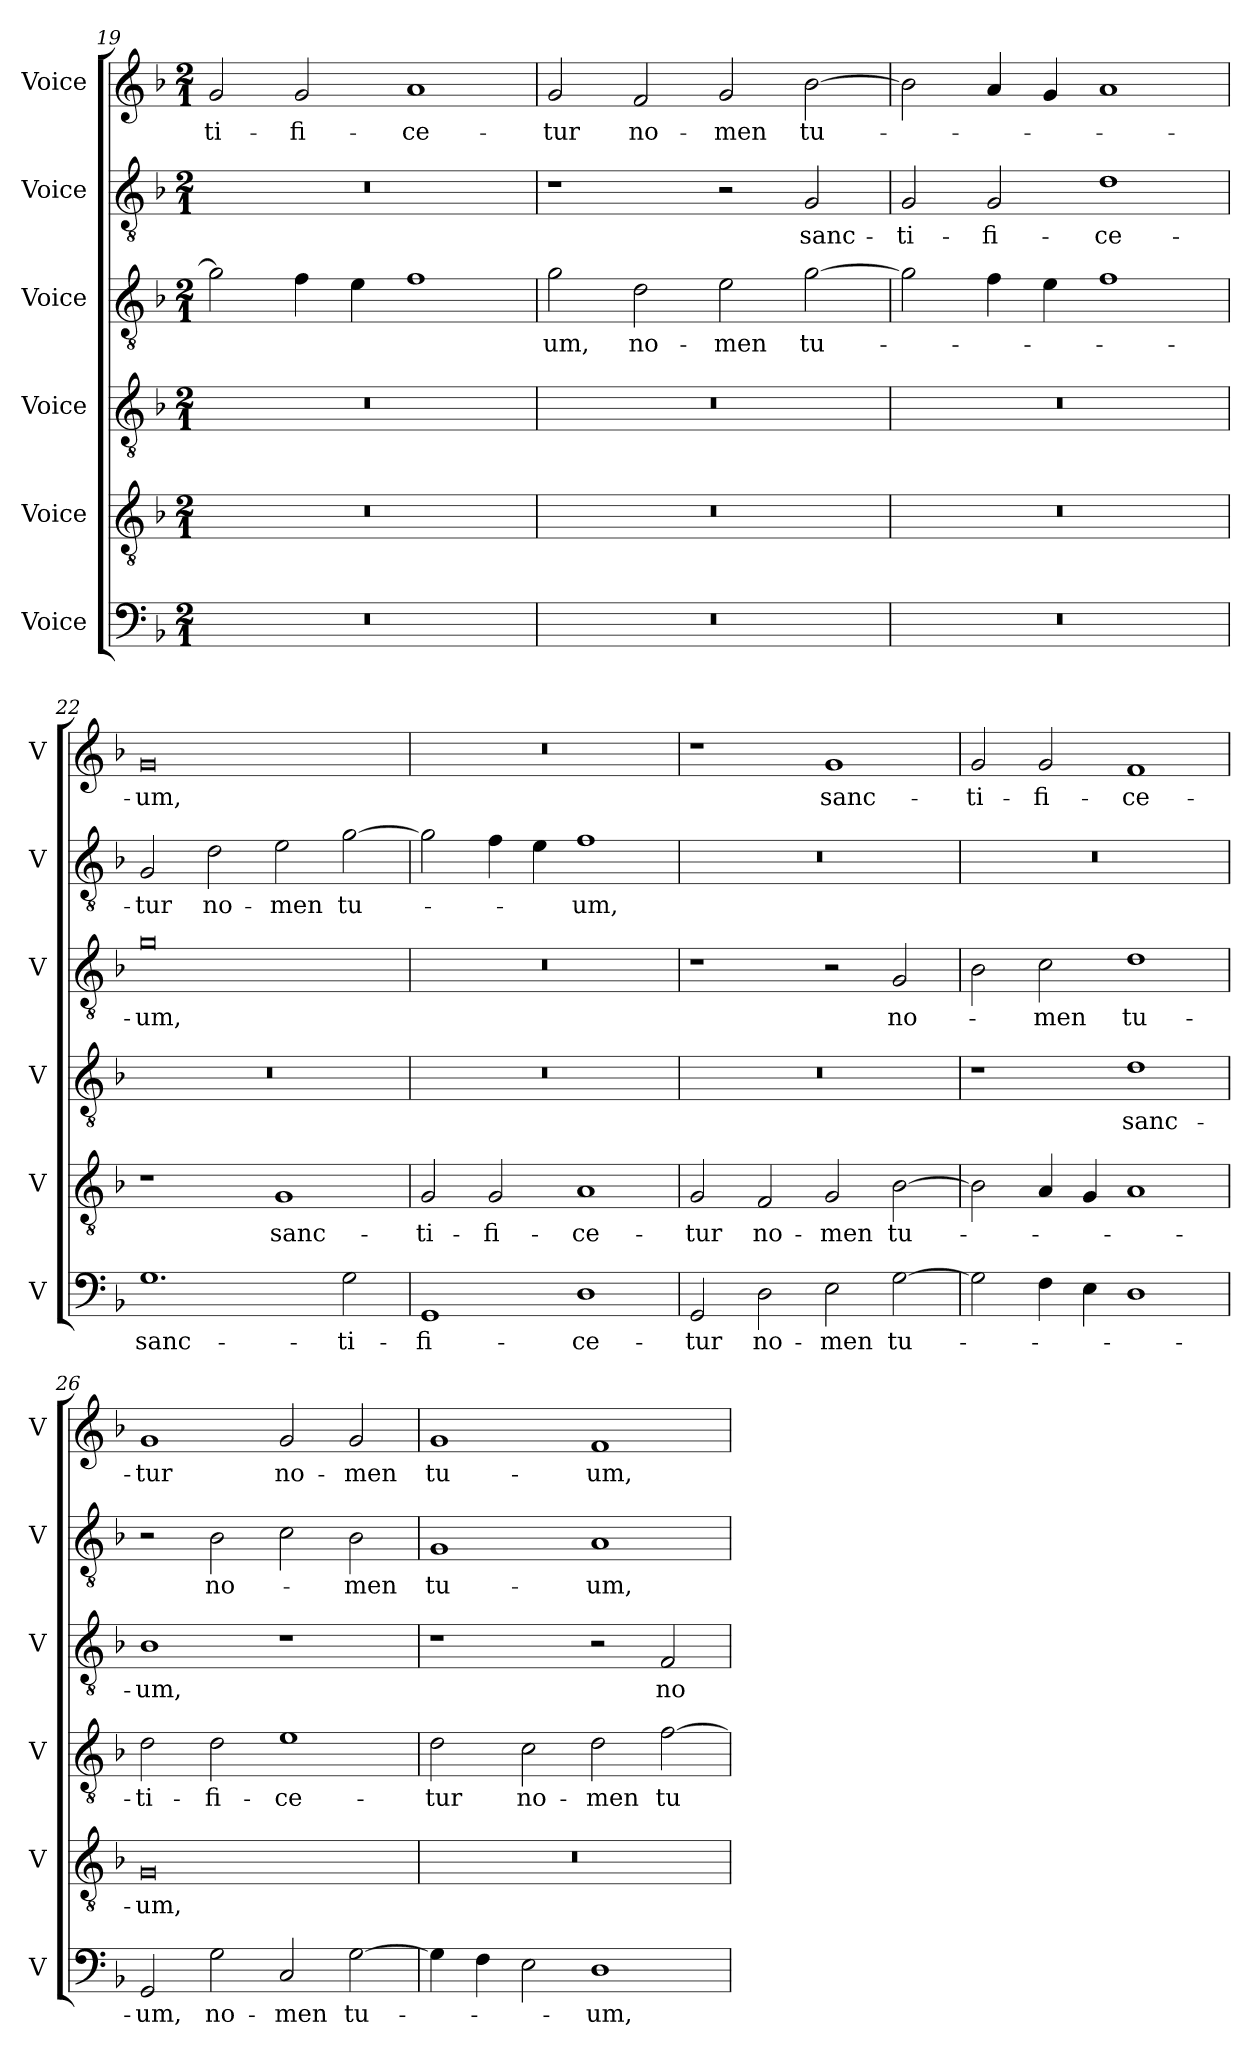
**kern	**text	**kern	**text	**kern	**text	**kern	**text	**kern	**text	**kern	**text
*part6	*part6	*part5	*part5	*part4	*part4	*part3	*part3	*part2	*part2	*part1	*part1
*staff6	*staff6	*staff5	*staff5	*staff4	*staff4	*staff3	*staff3	*staff2	*staff2	*staff1	*staff1
*I"Voice	*	*I"Voice	*	*I"Voice	*	*I"Voice	*	*I"Voice	*	*I"Voice	*
*I'V	*	*I'V	*	*I'V	*	*I'V	*	*I'V	*	*I'V	*
!!LO:PB:g=z
*clefF4	*	*clefGv2	*	*clefGv2	*	*clefGv2	*	*clefGv2	*	*clefG2	*
*k[b-]	*	*k[b-]	*	*k[b-]	*	*k[b-]	*	*k[b-]	*	*k[b-]	*
*M2/1	*	*M2/1	*	*M2/1	*	*M2/1	*	*M2/1	*	*M2/1	*
=19	=19	=19	=19	=19	=19	=19	=19	=19	=19	=19	=19
!	!	!	!	!	!	!	!	!	!	!	!LO:LY:b
0r	.	0r	.	0r	.	2g\]	.	0r	.	2g/	-ti-
!	!	!	!	!	!	!	!	!	!	!	!LO:LY:b
.	.	.	.	.	.	4f\	.	.	.	2g/	-fi-
.	.	.	.	.	.	4e\	.	.	.	.	.
!	!	!	!	!	!	!	!	!	!	!	!LO:LY:b
.	.	.	.	.	.	1f	.	.	.	1a	-ce-
=20	=20	=20	=20	=20	=20	=20	=20	=20	=20	=20	=20
!	!	!	!	!	!	!	!LO:LY:b	!	!	!	!LO:LY:b
0r	.	0r	.	0r	.	2g\	-um,	1r	.	2g/	-tur
!	!	!	!	!	!	!	!LO:LY:b	!	!	!	!LO:LY:b
.	.	.	.	.	.	2d\	no-	.	.	2f/	no-
!	!	!	!	!	!	!	!LO:LY:b	!	!	!	!LO:LY:b
.	.	.	.	.	.	2e\	-men	2r	.	2g/	-men
!	!	!	!	!	!	!	!LO:LY:b	!	!LO:LY:b	!	!LO:LY:b
.	.	.	.	.	.	[2g\	tu-	2G/	sanc-	[2b-\	tu-
=21	=21	=21	=21	=21	=21	=21	=21	=21	=21	=21	=21
!	!	!	!	!	!	!	!	!	!LO:LY:b	!	!
0r	.	0r	.	0r	.	2g\]	.	2G/	-ti-	2b-\]	.
!	!	!	!	!	!	!	!	!	!LO:LY:b	!	!
.	.	.	.	.	.	4f\	.	2G/	-fi-	4a/	.
.	.	.	.	.	.	4e\	.	.	.	4g/	.
!	!	!	!	!	!	!	!	!	!LO:LY:b	!	!
.	.	.	.	.	.	1f	.	1d	-ce-	1a	.
=22	=22	=22	=22	=22	=22	=22	=22	=22	=22	=22	=22
!	!LO:LY:b	!	!	!	!	!	!LO:LY:b	!	!LO:LY:b	!	!LO:LY:b
1.G	sanc-	1r	.	0r	.	0g	-um,	2G/	-tur	0g	-um,
!	!	!	!	!	!	!	!	!	!LO:LY:b	!	!
.	.	.	.	.	.	.	.	2d\	no-	.	.
!	!	!	!LO:LY:b	!	!	!	!	!	!LO:LY:b	!	!
.	.	1G	sanc-	.	.	.	.	2e\	-men	.	.
!	!LO:LY:b	!	!	!	!	!	!	!	!LO:LY:b	!	!
2G\	-ti-	.	.	.	.	.	.	[2g\	tu-	.	.
!!LO:LB:g=z
=23	=23	=23	=23	=23	=23	=23	=23	=23	=23	=23	=23
!	!LO:LY:b	!	!LO:LY:b	!	!	!	!	!	!	!	!
1GG	-fi-	2G/	-ti-	0r	.	0r	.	2g\]	.	0r	.
!	!	!	!LO:LY:b	!	!	!	!	!	!	!	!
.	.	2G/	-fi-	.	.	.	.	4f\	.	.	.
.	.	.	.	.	.	.	.	4e\	.	.	.
!	!LO:LY:b	!	!LO:LY:b	!	!	!	!	!	!LO:LY:b	!	!
1D	-ce-	1A	-ce-	.	.	.	.	1f	-um,	.	.
=24	=24	=24	=24	=24	=24	=24	=24	=24	=24	=24	=24
!	!LO:LY:b	!	!LO:LY:b	!	!	!	!	!	!	!	!
2GG/	-tur	2G/	-tur	0r	.	1r	.	0r	.	1r	.
!	!LO:LY:b	!	!LO:LY:b	!	!	!	!	!	!	!	!
2D\	no-	2F/	no-	.	.	.	.	.	.	.	.
!	!LO:LY:b	!	!LO:LY:b	!	!	!	!	!	!	!	!LO:LY:b
2E\	-men	2G/	-men	.	.	2r	.	.	.	1g	sanc-
!	!LO:LY:b	!	!LO:LY:b	!	!	!	!LO:LY:b	!	!	!	!
[2G\	tu-	[2B-\	tu-	.	.	2G/	no-	.	.	.	.
=25	=25	=25	=25	=25	=25	=25	=25	=25	=25	=25	=25
!	!	!	!	!	!	!	!	!	!	!	!LO:LY:b
2G\]	.	2B-\]	.	1r	.	2B-\	.	0r	.	2g/	-ti-
!	!	!	!	!	!	!	!LO:LY:b	!	!	!	!LO:LY:b
4F\	.	4A/	.	.	.	2c\	-men	.	.	2g/	-fi-
4E\	.	4G/	.	.	.	.	.	.	.	.	.
!	!	!	!	!	!LO:LY:b	!	!LO:LY:b	!	!	!	!LO:LY:b
1D	.	1A	.	1d	sanc-	1d	tu-	.	.	1f	-ce-
=26	=26	=26	=26	=26	=26	=26	=26	=26	=26	=26	=26
!	!LO:LY:b	!	!LO:LY:b	!	!LO:LY:b	!	!LO:LY:b	!	!	!	!LO:LY:b
2GG/	-um,	0G	-um,	2d\	-ti-	1B-	um,	2r	.	1g	-tur
!	!LO:LY:b	!	!	!	!LO:LY:b	!	!	!	!LO:LY:b	!	!
2G\	no-	.	.	2d\	-fi-	.	.	2B-\	no-	.	.
!	!LO:LY:b	!	!	!	!LO:LY:b	!	!	!	!	!	!LO:LY:b
2C/	-men	.	.	1e	-ce-	1r	.	2c\	.	2g/	no-
!	!LO:LY:b	!	!	!	!	!	!	!	!LO:LY:b	!	!LO:LY:b
[2G\	tu-	.	.	.	.	.	.	2B-\	-men	2g/	-men
!!LO:PB:g=z
=27	=27	=27	=27	=27	=27	=27	=27	=27	=27	=27	=27
!	!	!	!	!	!LO:LY:b	!	!	!	!LO:LY:b	!	!LO:LY:b
4G\]	.	0r	.	2d\	-tur	1r	.	1G	tu-	1g	tu-
4F\	.	.	.	.	.	.	.	.	.	.	.
!	!	!	!	!	!LO:LY:b	!	!	!	!	!	!
2E\	.	.	.	2c\	no-	.	.	.	.	.	.
!	!LO:LY:b	!	!	!	!LO:LY:b	!	!	!	!LO:LY:b	!	!LO:LY:b
1D	-um,	.	.	2d\	-men	2r	.	1A	-um,	1f	-um,
!	!	!	!	!	!LO:LY:b	!	!LO:LY:b	!	!	!	!
.	.	.	.	[2f\	tu-	2F/	no-	.	.	.	.
=	=	=	=	=	=	=	=	=	=	=	=
*-	*-	*-	*-	*-	*-	*-	*-	*-	*-	*-	*-
